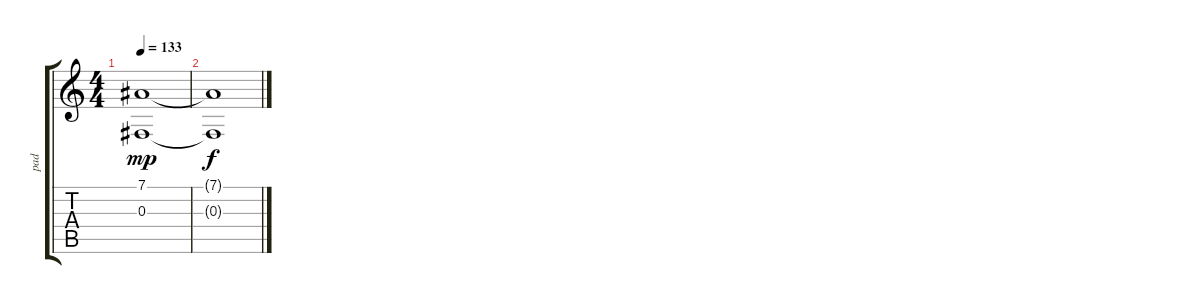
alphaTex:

\track ("pad" "pad") {instrument pad2warm}
\staff {score tabs}
\tuning (Eb4 Bb3 Gb3 Db3 Ab2 Eb2) {hide}
\ts (4 4)
\tempo 133
\clef g2
\ks c
(7.1 0.3).1{dy mp} |
(7.1{t} 0.3{t}).1{dy f}
